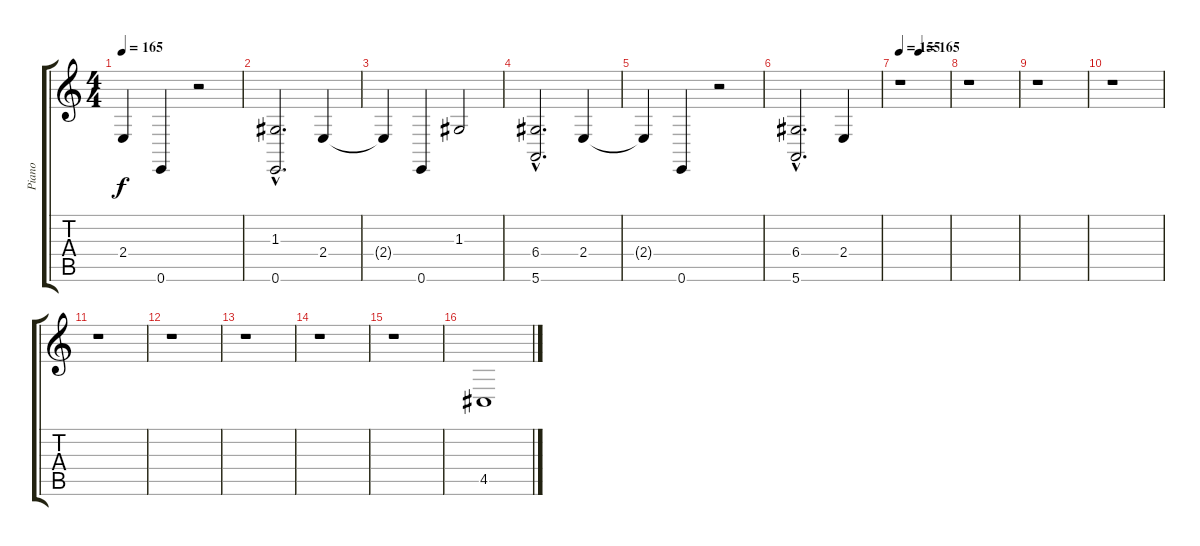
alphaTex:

\track ("Piano" "Piano") {instrument brightacousticpiano}
\staff {score tabs}
\tuning (E4 B3 G3 D3 A2 E2) {hide}
\ts (4 4)
\tempo 165
\clef g2
\ks c
2.4{t}.4{dy f} 0.6.4 r.2 |
(1.3{hac} 0.6{hac}).2{d} 2.4.4 |
2.4{t}.4 0.6.4 1.3.2 |
(6.4{hac} 5.6{hac}).2{d} 2.4.4 |
2.4{t}.4 0.6.4 r.2 |
(6.4{hac} 5.6{hac}).2{d} 2.4.4 |
\tempo 155
\tempo (165 0.390625)
r.1 |
r.1 |
r.1 |
r.1 |
r.1 |
r.1 |
r.1 |
r.1 |
r.1 |
4.5.1
